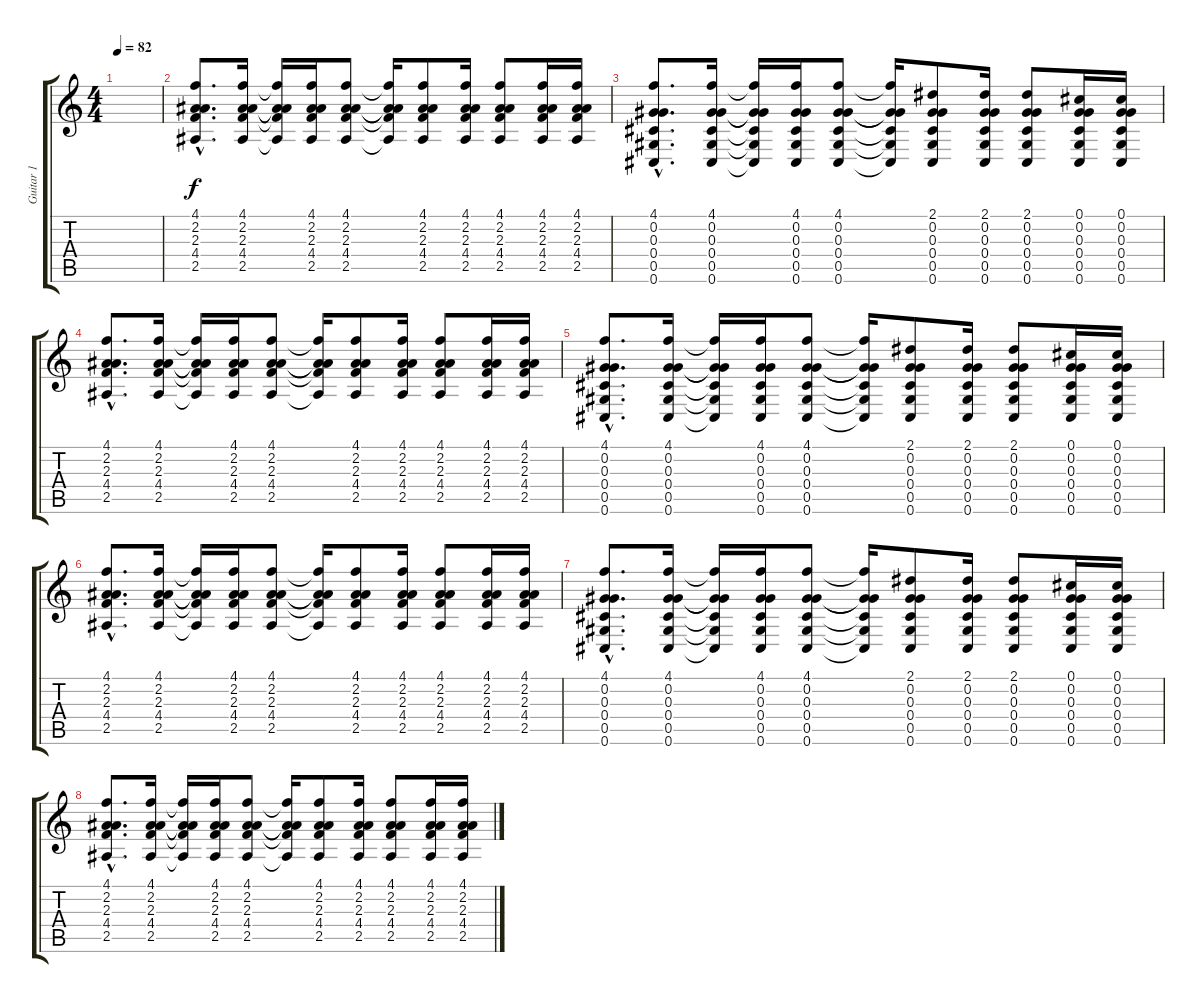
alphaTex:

\track ("Guitar 1" "Guitar 1") {instrument electricguitarclean}
\staff {score tabs}
\tuning (Db4 Ab3 Ab3 Db3 Ab2 Db2) {hide}
\ts (4 4)
\tempo 82
\clef g2
\ks c
|
(4.1{hac} 2.2{hac} 2.3{hac} 4.4{hac} 2.5{hac}).8{d} (4.1 2.2 2.3 4.4 2.5).16 (4.1{t} 2.2{t} 2.3{t} 4.4{t} 2.5{t}).16 (4.1 2.2 2.3 4.4 2.5).16 (4.1 2.2 2.3 4.4 2.5).8 (4.1{t} 2.2{t} 2.3{t} 4.4{t} 2.5{t}).16 (4.1 2.2 2.3 4.4 2.5).8 (4.1 2.2 2.3 4.4 2.5).16 (4.1 2.2 2.3 4.4 2.5).8 (4.1 2.2 2.3 4.4 2.5).16 (4.1 2.2 2.3 4.4 2.5).16 |
(4.1{hac} 0.2{hac} 0.3{hac} 0.4{hac} 0.5{hac} 0.6{hac}).8{d} (4.1 0.2 0.3 0.4 0.5 0.6).16 (4.1{t} 0.2{t} 0.3{t} 0.4{t} 0.5{t} 0.6{t}).16 (4.1 0.2 0.3 0.4 0.5 0.6).16 (4.1 0.2 0.3 0.4 0.5 0.6).8 (4.1{t} 0.2{t} 0.3{t} 0.4{t} 0.5{t} 0.6{t}).16 (2.1 0.2 0.3 0.4 0.5 0.6).8 (2.1 0.2 0.3 0.4 0.5 0.6).16 (2.1 0.2 0.3 0.4 0.5 0.6).8 (0.1 0.2 0.3 0.4 0.5 0.6).16 (0.1 0.2 0.3 0.4 0.5 0.6).16 |
(4.1{hac} 2.2{hac} 2.3{hac} 4.4{hac} 2.5{hac}).8{d} (4.1 2.2 2.3 4.4 2.5).16 (4.1{t} 2.2{t} 2.3{t} 4.4{t} 2.5{t}).16 (4.1 2.2 2.3 4.4 2.5).16 (4.1 2.2 2.3 4.4 2.5).8 (4.1{t} 2.2{t} 2.3{t} 4.4{t} 2.5{t}).16 (4.1 2.2 2.3 4.4 2.5).8 (4.1 2.2 2.3 4.4 2.5).16 (4.1 2.2 2.3 4.4 2.5).8 (4.1 2.2 2.3 4.4 2.5).16 (4.1 2.2 2.3 4.4 2.5).16 |
(4.1{hac} 0.2{hac} 0.3{hac} 0.4{hac} 0.5{hac} 0.6{hac}).8{d} (4.1 0.2 0.3 0.4 0.5 0.6).16 (4.1{t} 0.2{t} 0.3{t} 0.4{t} 0.5{t} 0.6{t}).16 (4.1 0.2 0.3 0.4 0.5 0.6).16 (4.1 0.2 0.3 0.4 0.5 0.6).8 (4.1{t} 0.2{t} 0.3{t} 0.4{t} 0.5{t} 0.6{t}).16 (2.1 0.2 0.3 0.4 0.5 0.6).8 (2.1 0.2 0.3 0.4 0.5 0.6).16 (2.1 0.2 0.3 0.4 0.5 0.6).8 (0.1 0.2 0.3 0.4 0.5 0.6).16 (0.1 0.2 0.3 0.4 0.5 0.6).16 |
(4.1{hac} 2.2{hac} 2.3{hac} 4.4{hac} 2.5{hac}).8{d} (4.1 2.2 2.3 4.4 2.5).16 (4.1{t} 2.2{t} 2.3{t} 4.4{t} 2.5{t}).16 (4.1 2.2 2.3 4.4 2.5).16 (4.1 2.2 2.3 4.4 2.5).8 (4.1{t} 2.2{t} 2.3{t} 4.4{t} 2.5{t}).16 (4.1 2.2 2.3 4.4 2.5).8 (4.1 2.2 2.3 4.4 2.5).16 (4.1 2.2 2.3 4.4 2.5).8 (4.1 2.2 2.3 4.4 2.5).16 (4.1 2.2 2.3 4.4 2.5).16 |
(4.1{hac} 0.2{hac} 0.3{hac} 0.4{hac} 0.5{hac} 0.6{hac}).8{d} (4.1 0.2 0.3 0.4 0.5 0.6).16 (4.1{t} 0.2{t} 0.3{t} 0.4{t} 0.5{t} 0.6{t}).16 (4.1 0.2 0.3 0.4 0.5 0.6).16 (4.1 0.2 0.3 0.4 0.5 0.6).8 (4.1{t} 0.2{t} 0.3{t} 0.4{t} 0.5{t} 0.6{t}).16 (2.1 0.2 0.3 0.4 0.5 0.6).8 (2.1 0.2 0.3 0.4 0.5 0.6).16 (2.1 0.2 0.3 0.4 0.5 0.6).8 (0.1 0.2 0.3 0.4 0.5 0.6).16 (0.1 0.2 0.3 0.4 0.5 0.6).16 |
(4.1{hac} 2.2{hac} 2.3{hac} 4.4{hac} 2.5{hac}).8{d} (4.1 2.2 2.3 4.4 2.5).16 (4.1{t} 2.2{t} 2.3{t} 4.4{t} 2.5{t}).16 (4.1 2.2 2.3 4.4 2.5).16 (4.1 2.2 2.3 4.4 2.5).8 (4.1{t} 2.2{t} 2.3{t} 4.4{t} 2.5{t}).16 (4.1 2.2 2.3 4.4 2.5).8 (4.1 2.2 2.3 4.4 2.5).16 (4.1 2.2 2.3 4.4 2.5).8 (4.1 2.2 2.3 4.4 2.5).16 (4.1 2.2 2.3 4.4 2.5).16
